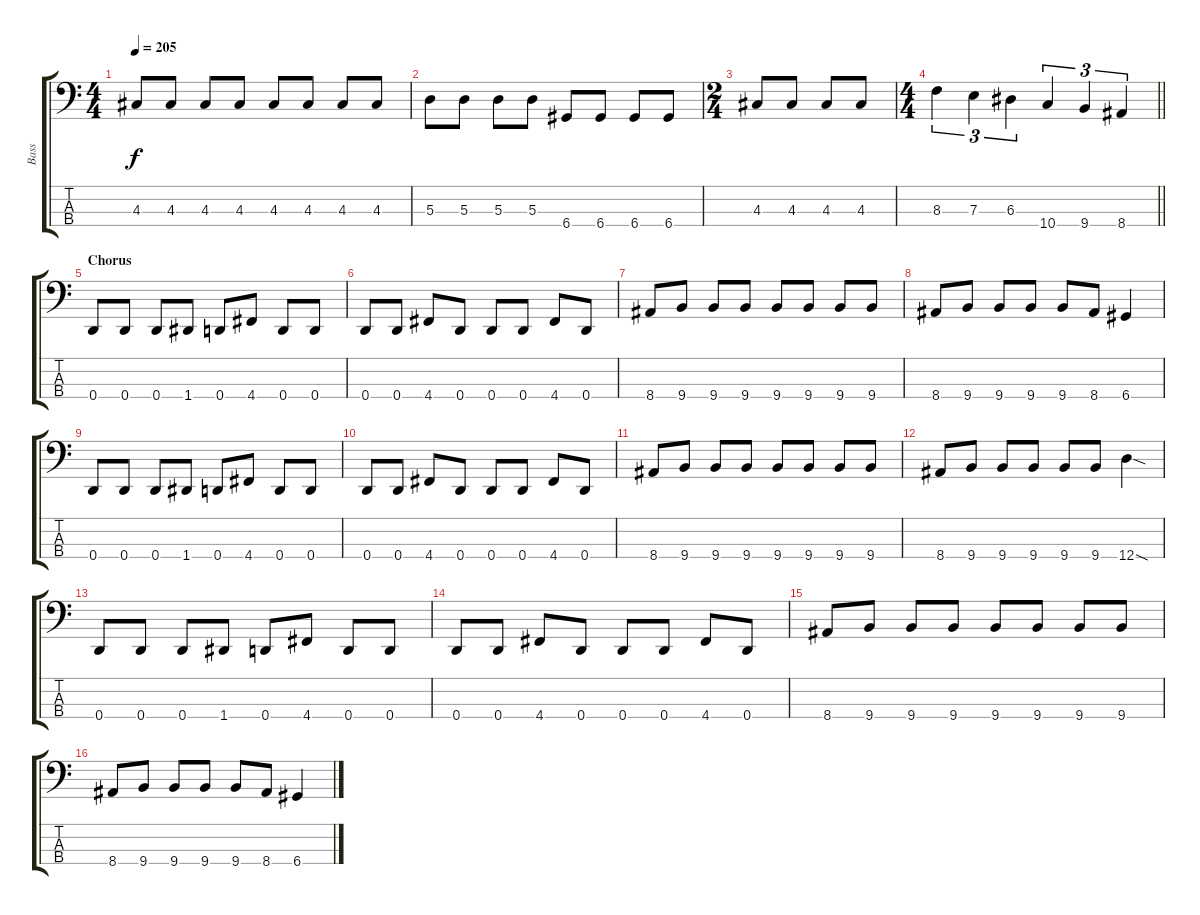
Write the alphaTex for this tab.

\track ("Bass" "Bass") {instrument electricbasspick}
\staff {score tabs}
\tuning (G2 D2 A1 D1) {hide}
\ts (4 4)
\tempo 205
\clef f4
\ks c
4.3.8{dy f} 4.3.8 4.3.8 4.3.8 4.3.8 4.3.8 4.3.8 4.3.8 |
5.3.8 5.3.8 5.3.8 5.3.8 6.4.8 6.4.8 6.4.8 6.4.8 |
\ts (2 4)
4.3.8 4.3.8 4.3.8 4.3.8 |
\ts (4 4)
\barLineRight lightlight
8.3.4{tu (3 2)} 7.3.4{tu (3 2)} 6.3.4{tu (3 2)} 10.4.4{tu (3 2)} 9.4.4{tu (3 2)} 8.4.4{tu (3 2)} |
\section ("" "Chorus")
0.4.8 0.4.8 0.4.8 1.4.8 0.4.8 4.4.8 0.4.8 0.4.8 |
0.4.8 0.4.8 4.4.8 0.4.8 0.4.8 0.4.8 4.4.8 0.4.8 |
8.4.8 9.4.8 9.4.8 9.4.8 9.4.8 9.4.8 9.4.8 9.4.8 |
8.4.8 9.4.8 9.4.8 9.4.8 9.4.8 8.4.8 6.4.4 |
0.4.8 0.4.8 0.4.8 1.4.8 0.4.8 4.4.8 0.4.8 0.4.8 |
0.4.8 0.4.8 4.4.8 0.4.8 0.4.8 0.4.8 4.4.8 0.4.8 |
8.4.8 9.4.8 9.4.8 9.4.8 9.4.8 9.4.8 9.4.8 9.4.8 |
8.4.8 9.4.8 9.4.8 9.4.8 9.4.8 9.4.8 12.4{sod}.4 |
0.4.8 0.4.8 0.4.8 1.4.8 0.4.8 4.4.8 0.4.8 0.4.8 |
0.4.8 0.4.8 4.4.8 0.4.8 0.4.8 0.4.8 4.4.8 0.4.8 |
8.4.8 9.4.8 9.4.8 9.4.8 9.4.8 9.4.8 9.4.8 9.4.8 |
8.4.8 9.4.8 9.4.8 9.4.8 9.4.8 8.4.8 6.4.4
